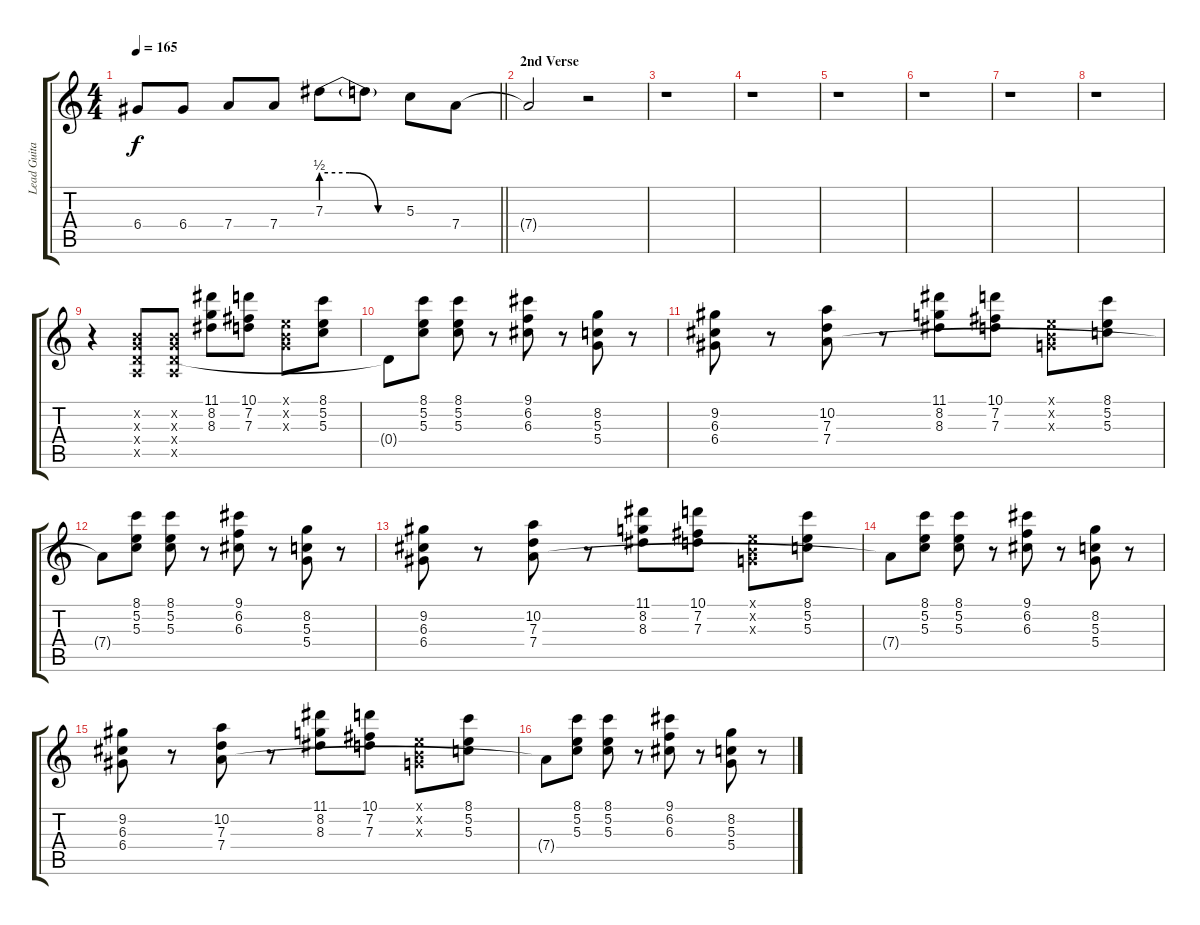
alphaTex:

\track ("Lead Guitar (Slash)" "Lead Guita") {instrument overdrivenguitar}
\staff {score tabs}
\tuning (E4 B3 G3 D3 A2 E2) {hide}
\ts (4 4)
\tempo 165
\clef g2
\barLineRight lightlight
\ks c
6.4.8{dy f} 6.4.8 7.4.8 7.4.8 7.3{be (custom 0 2 20 2 40 0 60 0)}.8 7.3{t}.8 5.3.8 7.4.8 |
\section ("" "2nd Verse")
7.4{t}.2 r.2 |
r.1 |
r.1 |
r.1 |
r.1 |
r.1 |
r.1 |
r.4 (0.2{x} 0.3{x} 0.4{x} 0.5{x}).8 (0.2{x} 0.3{x} 0.4{x} 0.5{x}).8 (11.1 8.2 8.3).8 (10.1 7.2 7.3).8 (0.1{x} 0.2{x} 0.3{x}).8 (8.1 5.2 5.3).8 |
0.4{t}.8 (8.1 5.2 5.3).8 (8.1 5.2 5.3).8 r.8 (9.1 6.2 6.3).8 r.8 (8.2 5.3 5.4).8 r.8 |
(9.2 6.3 6.4).8 r.8 (10.2 7.3 7.4).8 r.8 (11.1 8.2 8.3).8 (10.1 7.2 7.3).8 (0.1{x} 0.2{x} 0.3{x}).8 (8.1 5.2 5.3).8 |
7.4{t}.8 (8.1 5.2 5.3).8 (8.1 5.2 5.3).8 r.8 (9.1 6.2 6.3).8 r.8 (8.2 5.3 5.4).8 r.8 |
(9.2 6.3 6.4).8 r.8 (10.2 7.3 7.4).8 r.8 (11.1 8.2 8.3).8 (10.1 7.2 7.3).8 (0.1{x} 0.2{x} 0.3{x}).8 (8.1 5.2 5.3).8 |
7.4{t}.8 (8.1 5.2 5.3).8 (8.1 5.2 5.3).8 r.8 (9.1 6.2 6.3).8 r.8 (8.2 5.3 5.4).8 r.8 |
(9.2 6.3 6.4).8 r.8 (10.2 7.3 7.4).8 r.8 (11.1 8.2 8.3).8 (10.1 7.2 7.3).8 (0.1{x} 0.2{x} 0.3{x}).8 (8.1 5.2 5.3).8 |
7.4{t}.8 (8.1 5.2 5.3).8 (8.1 5.2 5.3).8 r.8 (9.1 6.2 6.3).8 r.8 (8.2 5.3 5.4).8 r.8
